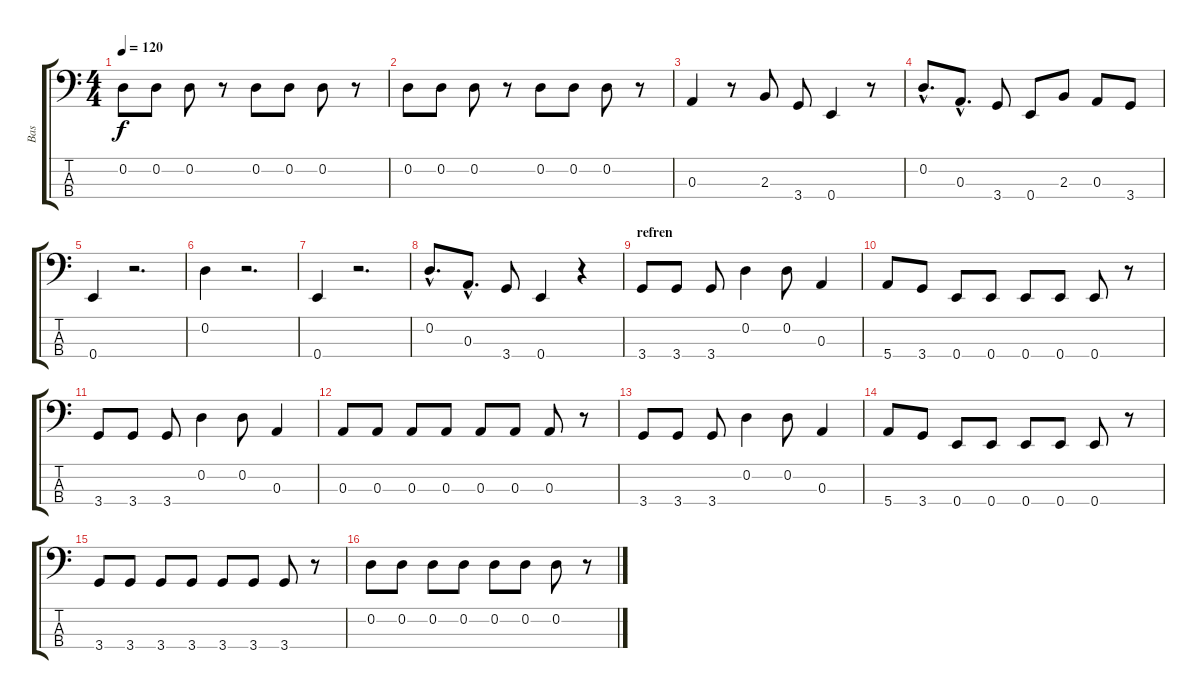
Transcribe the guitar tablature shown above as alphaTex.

\track ("Bas" "Bas") {instrument electricbassfinger}
\staff {score tabs}
\tuning (G2 D2 A1 E1) {hide}
\ts (4 4)
\tempo 120
\clef f4
\ks c
0.2.8{dy f} 0.2.8 0.2.8 r.8 0.2.8 0.2.8 0.2.8 r.8 |
0.2.8 0.2.8 0.2.8 r.8 0.2.8 0.2.8 0.2.8 r.8 |
0.3.4 r.8 2.3.8 3.4.8 0.4.4 r.8 |
0.2{hac}.8{d} 0.3{hac}.8{d} 3.4.8 0.4.8 2.3.8 0.3.8 3.4.8 |
0.4.4 r.2{d} |
0.2.4 r.2{d} |
0.4.4 r.2{d} |
0.2{hac}.8{d} 0.3{hac}.8{d} 3.4.8 0.4.4 r.4 |
\section ("" "refren")
3.4.8 3.4.8 3.4.8 0.2.4 0.2.8 0.3.4 |
5.4.8 3.4.8 0.4.8 0.4.8 0.4.8 0.4.8 0.4.8 r.8 |
3.4.8 3.4.8 3.4.8 0.2.4 0.2.8 0.3.4 |
0.3.8 0.3.8 0.3.8 0.3.8 0.3.8 0.3.8 0.3.8 r.8 |
3.4.8 3.4.8 3.4.8 0.2.4 0.2.8 0.3.4 |
5.4.8 3.4.8 0.4.8 0.4.8 0.4.8 0.4.8 0.4.8 r.8 |
3.4.8 3.4.8 3.4.8 3.4.8 3.4.8 3.4.8 3.4.8 r.8 |
0.2.8 0.2.8 0.2.8 0.2.8 0.2.8 0.2.8 0.2.8 r.8
